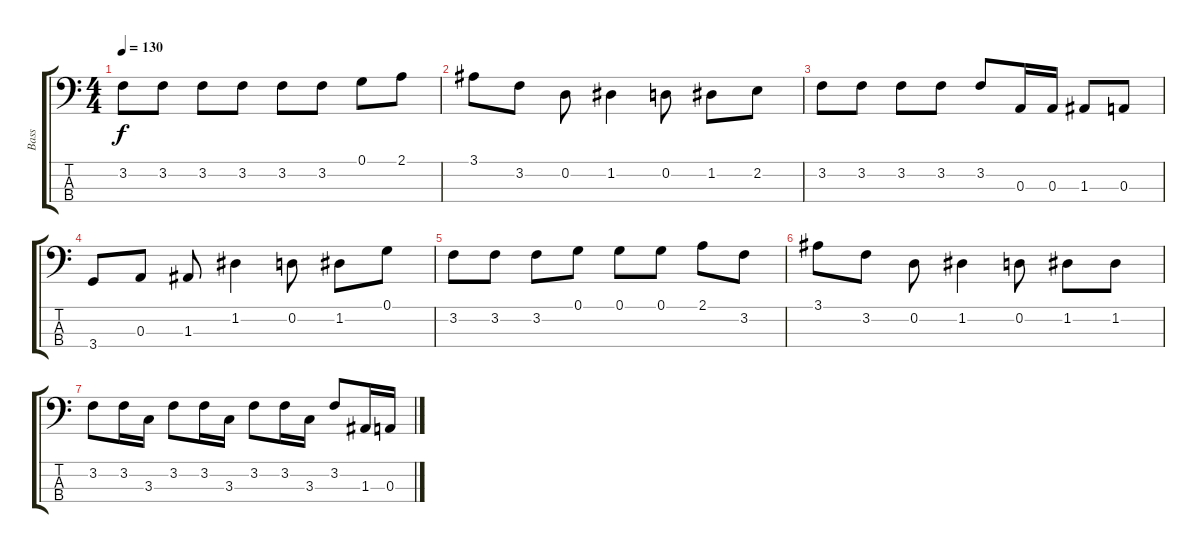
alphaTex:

\track ("Bass" "Bass") {instrument electricbassfinger}
\staff {score tabs}
\tuning (G2 D2 A1 E1) {hide}
\ts (4 4)
\tempo 130
\clef f4
\ks c
3.2.8{dy f} 3.2.8 3.2.8 3.2.8 3.2.8 3.2.8 0.1.8 2.1.8 |
3.1.8 3.2.8 0.2.8 1.2.4 0.2.8 1.2.8 2.2.8 |
3.2.8 3.2.8 3.2.8 3.2.8 3.2.8 0.3.16 0.3.16 1.3.8 0.3.8 |
3.4.8 0.3.8 1.3.8 1.2.4 0.2.8 1.2.8 0.1.8 |
3.2.8 3.2.8 3.2.8 0.1.8 0.1.8 0.1.8 2.1.8 3.2.8 |
3.1.8 3.2.8 0.2.8 1.2.4 0.2.8 1.2.8 1.2.8 |
3.2.8 3.2.16 3.3.16 3.2.8 3.2.16 3.3.16 3.2.8 3.2.16 3.3.16 3.2.8 1.3.16 0.3.16
